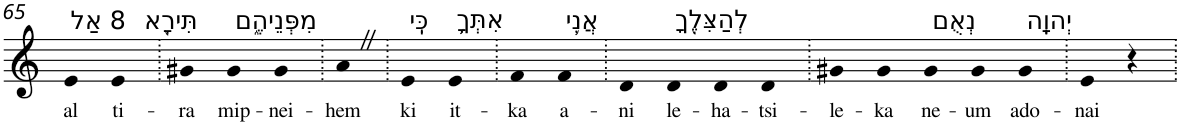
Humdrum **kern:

**kern	**text
*part1	*part1
*staff1	*staff1
*I"Piano	*
*I'Pno	*
!!LO:PB:g=z
*clefG2	*
*k[]	*
=65	=65
!LO:TX:a:t=8 אַל	!
!	!LO:LY:b
4e	al
!LO:TX:a:t=תִּירָ֖א	!
!	!LO:LY:b
4e	ti-
=66.	=66.
!	!LO:LY:b
4g#X	-ra
!LO:TX:a:t=מִפְּנֵיהֶ֑ם	!
!	!LO:LY:b
4g#	mip-
!	!LO:LY:b
4g#	-nei-
=67.	=67.
!	!LO:LY:b
4aZ	-hem
=68.	=68.
!LO:TX:a:t=כִּֽי	!
!	!LO:LY:b
4e	ki
!LO:TX:a:t=אִתְּךָ֥	!
!	!LO:LY:b
4e	it-
=69.	=69.
!	!LO:LY:b
4f	-ka
!LO:TX:a:t=אֲנִ֛י	!
!	!LO:LY:b
4f	a-
=70.	=70.
!	!LO:LY:b
4d	-ni
!LO:TX:a:t=לְהַצִּלֶ֖ךָ	!
!	!LO:LY:b
4d	le-
!	!LO:LY:b
4d	-ha-
!	!LO:LY:b
4d	-tsi-
=71.	=71.
!	!LO:LY:b
4g#X	-le-
!	!LO:LY:b
4g#	-ka
!LO:TX:a:t=נְאֻם	!
!	!LO:LY:b
4g#	ne-
!	!LO:LY:b
4g#	-um
!LO:TX:a:t=יְהוָֽה	!
!	!LO:LY:b
4g#	ado-
=72.	=72.
!	!LO:LY:b
4e	-nai
4r	.
=.	=.
*-	*-
